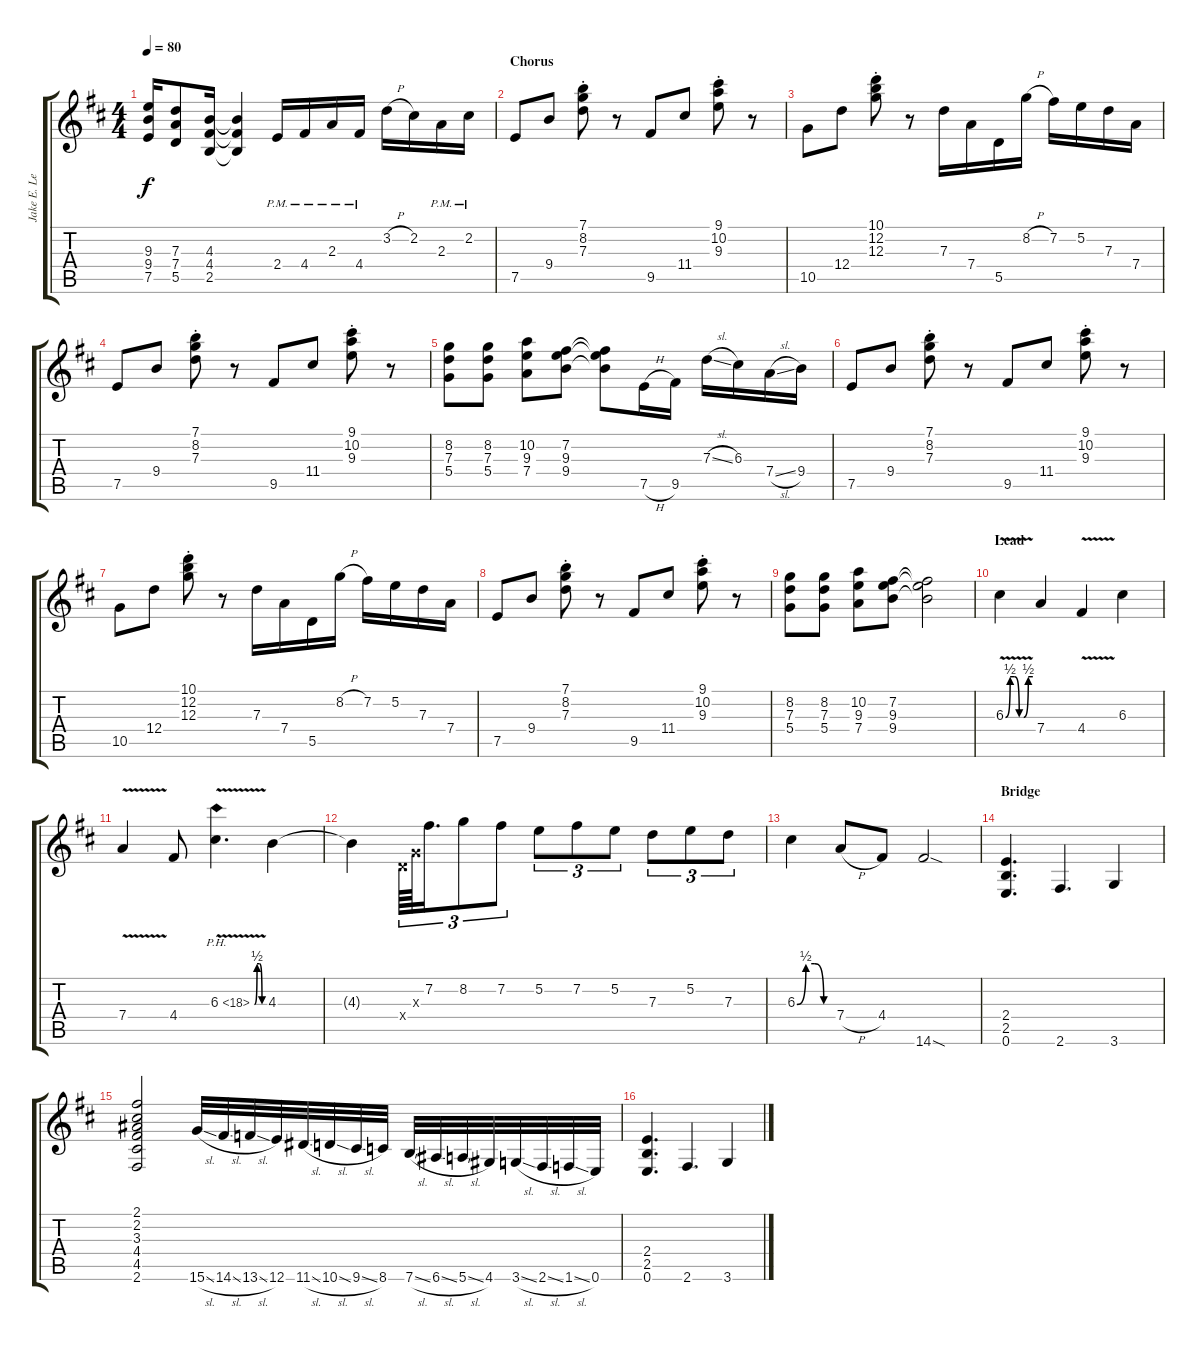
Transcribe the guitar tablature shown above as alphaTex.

\track ("Jake E. Lee" "Jake E. Le") {instrument overdrivenguitar}
\staff {score tabs}
\tuning (E4 B3 G3 D3 A2 E2) {hide}
\ts (4 4)
\tempo 80
\clef g2
\ks bminor
(9.3 9.4 7.5).16{dy f} (7.3 7.4 5.5).8 (4.3 4.4 2.5).16 (4.3{t} 4.4{t} 2.5{t}).4 2.4{pm}.16 4.4{pm}.16 2.3{pm}.16 4.4{pm}.16 3.2{h}.16 2.2.16 2.3{pm}.16 2.2{pm}.16 |
\section ("" "Chorus")
7.5.8 9.4.8 (7.1{st} 8.2{st} 7.3{st}).8 r.8 9.5.8 11.4.8 (9.1{st} 10.2{st} 9.3{st}).8 r.8 |
10.5.8 12.4.8 (10.1{st} 12.2{st} 12.3{st}).8 r.8 7.3.16 7.4.16 5.5.16 8.2{h}.16 7.2.16 5.2.16 7.3.16 7.4.16 |
7.5.8 9.4.8 (7.1{st} 8.2{st} 7.3{st}).8 r.8 9.5.8 11.4.8 (9.1{st} 10.2{st} 9.3{st}).8 r.8 |
(8.2 7.3 5.4).8 (8.2 7.3 5.4).8 (10.2 9.3 7.4).8 (7.2 9.3 9.4).8 (7.2{t} 9.3{t} 9.4{t}).8 7.5{h}.16 9.5.16 7.3{sl}.16 6.3.16 7.4{sl}.16 9.4.16 |
7.5.8 9.4.8 (7.1{st} 8.2{st} 7.3{st}).8 r.8 9.5.8 11.4.8 (9.1{st} 10.2{st} 9.3{st}).8 r.8 |
10.5.8 12.4.8 (10.1{st} 12.2{st} 12.3{st}).8 r.8 7.3.16 7.4.16 5.5.16 8.2{h}.16 7.2.16 5.2.16 7.3.16 7.4.16 |
7.5.8 9.4.8 (7.1{st} 8.2{st} 7.3{st}).8 r.8 9.5.8 11.4.8 (9.1{st} 10.2{st} 9.3{st}).8 r.8 |
(8.2 7.3 5.4).8 (8.2 7.3 5.4).8 (10.2 9.3 7.4).8 (7.2 9.3 9.4).8 (7.2{t} 9.3{t} 9.4{t}).2 |
\section ("" "Lead")
6.3{be (custom 0 0 10 2 20 2 30 0 40 0 50 2 60 2) v}.4 7.4.4 4.4{v}.4 6.3.4 |
7.4{v}.4 4.4.8 6.3{be (custom 0 0 15 2 30 2 45 0 60 0) ph 12 v}.4{d} 4.3.4 |
4.3{t}.4 0.4{x}.64{tu (3 2)} 0.3{x}.64{tu (3 2)} 7.2.16{d tu (3 2)} 8.2.8{tu (3 2)} 7.2.8{tu (3 2)} 5.2.8{tu (3 2)} 7.2.8{tu (3 2)} 5.2.8{tu (3 2)} 7.3.8{tu (3 2)} 5.2.8{tu (3 2)} 7.3.8{tu (3 2)} |
6.3{be (custom 0 0 15 2 30 2 45 0 60 0)}.4 7.4{h}.8 4.4.8 14.6{sod}.2 |
\section ("" "Bridge")
(2.4 2.5 0.6).4{d} 2.6.4{d} 3.6.4 |
(2.1 2.2 3.3 4.4 4.5 2.6).2 15.6{sl}.32{instrument guitarfretnoise} 14.6{sl}.32 13.6{sl}.32 12.6.32 11.6{sl}.32 10.6{sl}.32 9.6{sl}.32 8.6.32 7.6{sl}.32 6.6{sl}.32 5.6{sl}.32 4.6.32 3.6{sl}.32 2.6{sl}.32 1.6{sl}.32 0.6.32 |
(2.4 2.5 0.6).4{d instrument overdrivenguitar} 2.6.4{d} 3.6.4
